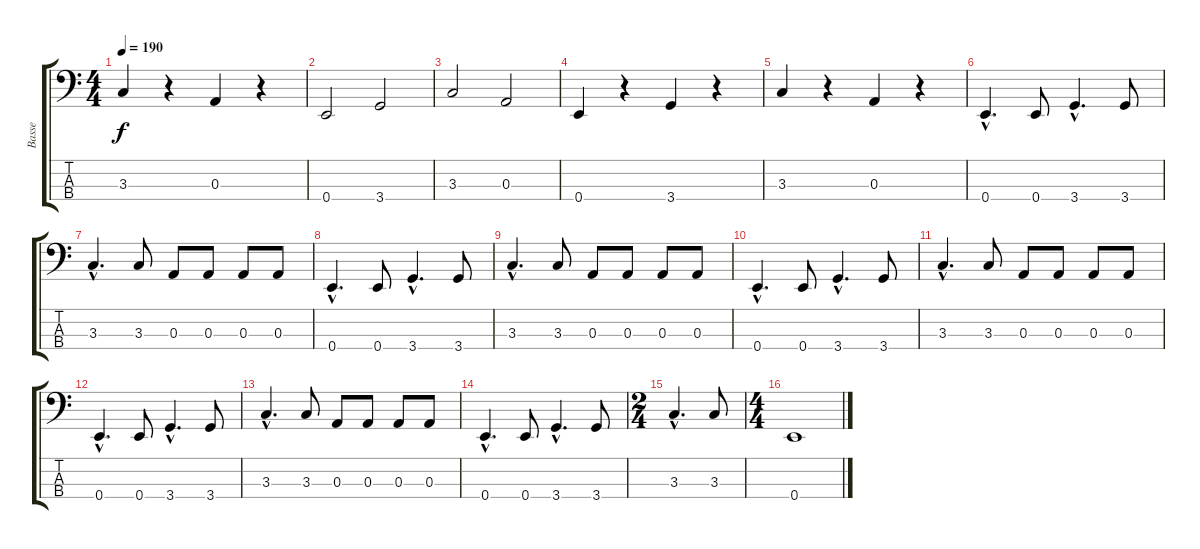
\track ("Basse" "Basse") {instrument electricbasspick}
\staff {score tabs}
\tuning (G2 D2 A1 E1) {hide}
\ts (4 4)
\tempo 190
\clef f4
\ks c
3.3.4{dy f} r.4 0.3.4 r.4 |
0.4.2 3.4.2 |
3.3.2 0.3.2 |
0.4.4 r.4 3.4.4 r.4 |
3.3.4 r.4 0.3.4 r.4 |
0.4{hac}.4{d} 0.4.8 3.4{hac}.4{d} 3.4.8 |
3.3{hac}.4{d} 3.3.8 0.3.8 0.3.8 0.3.8 0.3.8 |
0.4{hac}.4{d} 0.4.8 3.4{hac}.4{d} 3.4.8 |
3.3{hac}.4{d} 3.3.8 0.3.8 0.3.8 0.3.8 0.3.8 |
0.4{hac}.4{d} 0.4.8 3.4{hac}.4{d} 3.4.8 |
3.3{hac}.4{d} 3.3.8 0.3.8 0.3.8 0.3.8 0.3.8 |
0.4{hac}.4{d} 0.4.8 3.4{hac}.4{d} 3.4.8 |
3.3{hac}.4{d} 3.3.8 0.3.8 0.3.8 0.3.8 0.3.8 |
0.4{hac}.4{d} 0.4.8 3.4{hac}.4{d} 3.4.8 |
\ts (2 4)
3.3{hac}.4{d} 3.3.8 |
\ts (4 4)
0.4.1
